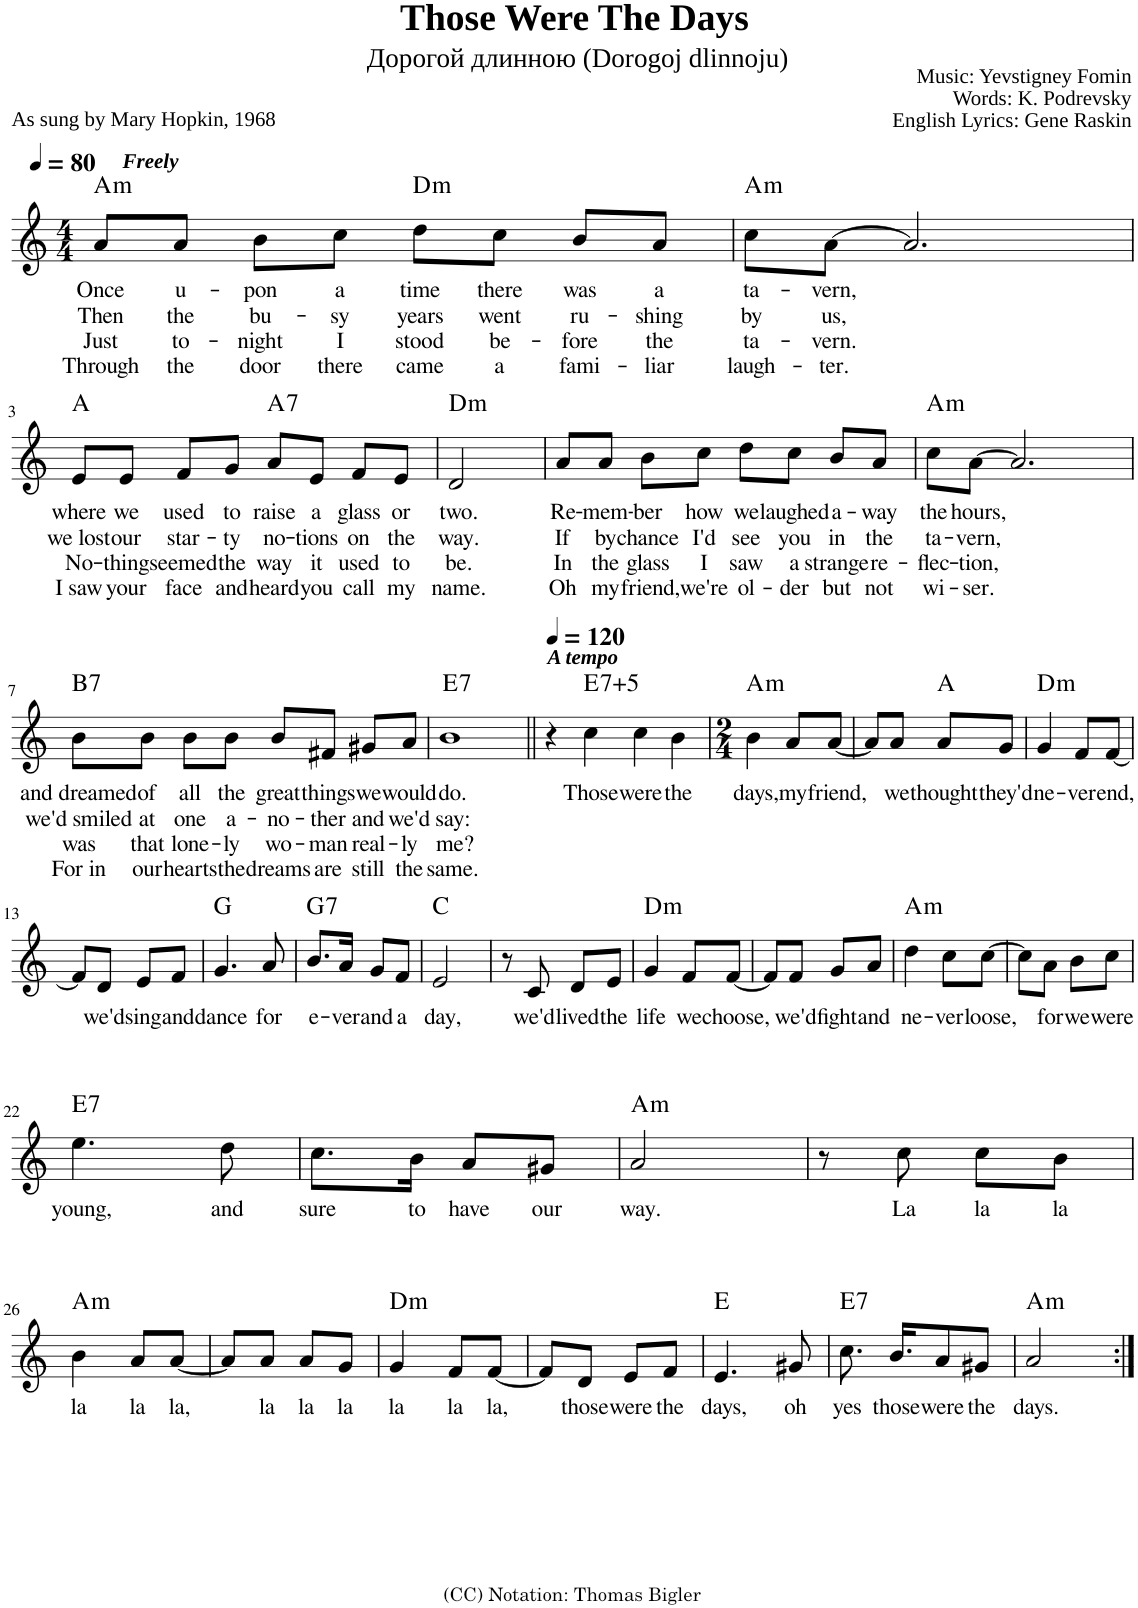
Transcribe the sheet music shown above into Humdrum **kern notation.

**kern	**text	**text	**text	**text	**harte
*part1	*part1	*part1	*part1	*part1	*part1
*staff1	*staff1	*staff1	*staff1	*staff1	*
*I"Orgel	*	*	*	*	*
*I'Org.	*	*	*	*	*
*clefG2	*	*	*	*	*
*k[]	*	*	*	*	*
*M4/4	*	*	*	*	*
*MM80	*	*	*	*	*
=1	=1	=1	=1	=1	=1
!LO:TX:a:Bi:t=Freely	!	!	!	!	!
!	!LO:LY:b	!LO:LY:b	!LO:LY:b	!LO:LY:b	!LO:H:kt=m
8a/L	Once	Then	Just	Through	A:min
!	!LO:LY:b	!LO:LY:b	!LO:LY:b	!LO:LY:b	!
8a/J	u-	-the	to-	-the	.
!	!LO:LY:b	!LO:LY:b	!LO:LY:b	!LO:LY:b	!
8b\L	pon	bu-	-night	door	.
!	!LO:LY:b	!LO:LY:b	!LO:LY:b	!LO:LY:b	!
8cc\J	a	sy	I	there	.
!	!LO:LY:b	!LO:LY:b	!LO:LY:b	!LO:LY:b	!LO:H:kt=m
8dd\L	time	years	stood	came	D:min
!	!LO:LY:b	!LO:LY:b	!LO:LY:b	!LO:LY:b	!
8cc\J	there	went	be-	-a	.
!	!LO:LY:b	!LO:LY:b	!LO:LY:b	!LO:LY:b	!
8b/L	was	ru-	-fore	fami-	.
!	!LO:LY:b	!LO:LY:b	!LO:LY:b	!LO:LY:b	!
8a/J	-a	shing	the	liar	.
=2	=2	=2	=2	=2	=2
!	!LO:LY:b	!LO:LY:b	!LO:LY:b	!LO:LY:b	!LO:H:kt=m
8cc\L	ta-	-by	ta-	-laugh-	A:min
!	!LO:LY:b	!LO:LY:b	!LO:LY:b	!LO:LY:b	!
[8a\J	-vern,	us,	vern.	ter.	.
2.a/]	.	.	.	.	.
!!LO:LB:g=z
=3	=3	=3	=3	=3	=3
!	!LO:LY:b	!LO:LY:b	!LO:LY:b	!LO:LY:b	!
8e/L	where	we lost	No-	-I saw	A:maj
!	!LO:LY:b	!LO:LY:b	!LO:LY:b	!LO:LY:b	!
8e/J	we	our	thing	your	.
!	!LO:LY:b	!LO:LY:b	!LO:LY:b	!LO:LY:b	!
8f/L	used	star-	-seemed	face	.
!	!LO:LY:b	!LO:LY:b	!LO:LY:b	!LO:LY:b	!
8g/J	to	ty	the	and	.
!	!LO:LY:b	!LO:LY:b	!LO:LY:b	!LO:LY:b	!LO:H:kt=7
8a/L	raise	no-	-way	heard	A:7
!	!LO:LY:b	!LO:LY:b	!LO:LY:b	!LO:LY:b	!
8e/J	a	tions	it	you	.
!	!LO:LY:b	!LO:LY:b	!LO:LY:b	!LO:LY:b	!
8f/L	glass	on	used	call	.
!	!LO:LY:b	!LO:LY:b	!LO:LY:b	!LO:LY:b	!
8e/J	or	the	to	my	.
=4	=4	=4	=4	=4	=4
!	!LO:LY:b	!LO:LY:b	!LO:LY:b	!LO:LY:b	!LO:H:kt=m
2d/	two.	way.	be.	name.	D:min
=5	=5	=5	=5	=5	=5
!	!LO:LY:b	!LO:LY:b	!LO:LY:b	!LO:LY:b	!
8a/L	Re-	-If	In	Oh	.
!	!LO:LY:b	!LO:LY:b	!LO:LY:b	!LO:LY:b	!
8a/J	mem-	-by	the	my	.
!	!LO:LY:b	!LO:LY:b	!LO:LY:b	!LO:LY:b	!
8b\L	ber	chance	glass	friend,	.
!	!LO:LY:b	!LO:LY:b	!LO:LY:b	!LO:LY:b	!
8cc\J	how	I'd	I	we're	.
!	!LO:LY:b	!LO:LY:b	!LO:LY:b	!LO:LY:b	!
8dd\L	we	see	saw	ol-	.
!	!LO:LY:b	!LO:LY:b	!LO:LY:b	!LO:LY:b	!
8cc\J	-laughed	you	a	der	.
!	!LO:LY:b	!LO:LY:b	!LO:LY:b	!LO:LY:b	!
8b/L	a-	-in	strange	but	.
!	!LO:LY:b	!LO:LY:b	!LO:LY:b	!LO:LY:b	!
8a/J	way	the	re-	-not	.
=6	=6	=6	=6	=6	=6
!	!LO:LY:b	!LO:LY:b	!LO:LY:b	!LO:LY:b	!LO:H:kt=m
8cc\L	the	ta-	-flec-	-wi-	A:min
!	!LO:LY:b	!LO:LY:b	!LO:LY:b	!LO:LY:b	!
[8a\J	-hours,	vern,	tion,	ser.	.
2.a/]	.	.	.	.	.
!!LO:LB:g=z
=7	=7	=7	=7	=7	=7
!	!LO:LY:b	!LO:LY:b	!LO:LY:b	!LO:LY:b	!LO:H:kt=7
8b\L	and dreamed	we'd smiled	was	For in	B:7
!	!LO:LY:b	!LO:LY:b	!LO:LY:b	!LO:LY:b	!
8b\J	of	at	that	our	.
!	!LO:LY:b	!LO:LY:b	!LO:LY:b	!LO:LY:b	!
8b\L	all	one	lone-	-hearts	.
!	!LO:LY:b	!LO:LY:b	!LO:LY:b	!LO:LY:b	!
8b\J	the	a-	-ly	the	.
!	!LO:LY:b	!LO:LY:b	!LO:LY:b	!LO:LY:b	!
8b/L	great	no-	-wo-	-dreams	.
!	!LO:LY:b	!LO:LY:b	!LO:LY:b	!LO:LY:b	!
8f#X/J	things	ther	man	are	.
!	!LO:LY:b	!LO:LY:b	!LO:LY:b	!LO:LY:b	!
8g#X/L	we	and	real-	-still	.
!	!LO:LY:b	!LO:LY:b	!LO:LY:b	!LO:LY:b	!
8a/J	would	we'd	ly	the	.
=8	=8	=8	=8	=8	=8
!	!LO:LY:b	!LO:LY:b	!LO:LY:b	!LO:LY:b	!LO:H:kt=7
1b	do.	say:	me?	same.	E:7
=9||	=9||	=9||	=9||	=9||	=9||
*MM120	*	*	*	*	*
!LO:TX:a:Bi:t=A tempo	!	!	!	!	!
4r	.	.	.	.	.
!	!LO:LY:b	!	!	!	!LO:H:kt=7
4cc\	Those	.	.	.	E:(3,#5,b7)
!	!LO:LY:b	!	!	!	!
4cc\	were	.	.	.	.
!	!LO:LY:b	!	!	!	!
4b\	the	.	.	.	.
=10	=10	=10	=10	=10	=10
*M2/4	*	*	*	*	*
!	!LO:LY:b	!	!	!	!LO:H:kt=m
4b\	days,	.	.	.	A:min
!	!LO:LY:b	!	!	!	!
8a/L	my	.	.	.	.
!	!LO:LY:b	!	!	!	!
[8a/J	friend,	.	.	.	.
=11	=11	=11	=11	=11	=11
8a/L]	.	.	.	.	.
!	!LO:LY:b	!	!	!	!
8a/J	we	.	.	.	.
!	!LO:LY:b	!	!	!	!
8a/L	thought	.	.	.	A:maj
!	!LO:LY:b	!	!	!	!
8g/J	they'd	.	.	.	.
=12	=12	=12	=12	=12	=12
!	!LO:LY:b	!	!	!	!LO:H:kt=m
4g/	ne-	.	.	.	D:min
!	!LO:LY:b	!	!	!	!
8f/L	-ver	.	.	.	.
!	!LO:LY:b	!	!	!	!
[8f/J	end,	.	.	.	.
!!LO:LB:g=z
=13	=13	=13	=13	=13	=13
8f/L]	.	.	.	.	.
!	!LO:LY:b	!	!	!	!
8d/J	we'd	.	.	.	.
!	!LO:LY:b	!	!	!	!
8e/L	sing	.	.	.	.
!	!LO:LY:b	!	!	!	!
8f/J	and	.	.	.	.
=14	=14	=14	=14	=14	=14
!	!LO:LY:b	!	!	!	!
4.g/	dance	.	.	.	G:maj
!	!LO:LY:b	!	!	!	!
8a/	for	.	.	.	.
=15	=15	=15	=15	=15	=15
!	!LO:LY:b	!	!	!	!LO:H:kt=7
8.b/L	e-	.	.	.	G:7
!	!LO:LY:b	!	!	!	!
16a/Jk	-ver	.	.	.	.
!	!LO:LY:b	!	!	!	!
8g/L	and	.	.	.	.
!	!LO:LY:b	!	!	!	!
8f/J	a	.	.	.	.
=16	=16	=16	=16	=16	=16
!	!LO:LY:b	!	!	!	!
2e/	day,	.	.	.	C:maj
=17	=17	=17	=17	=17	=17
8r	.	.	.	.	.
!	!LO:LY:b	!	!	!	!
8c/	we'd	.	.	.	.
!	!LO:LY:b	!	!	!	!
8d/L	lived	.	.	.	.
!	!LO:LY:b	!	!	!	!
8e/J	the	.	.	.	.
=18	=18	=18	=18	=18	=18
!	!LO:LY:b	!	!	!	!LO:H:kt=m
4g/	life	.	.	.	D:min
!	!LO:LY:b	!	!	!	!
8f/L	we	.	.	.	.
!	!LO:LY:b	!	!	!	!
[8f/J	choose,	.	.	.	.
=19	=19	=19	=19	=19	=19
8f/L]	.	.	.	.	.
!	!LO:LY:b	!	!	!	!
8f/J	we'd	.	.	.	.
!	!LO:LY:b	!	!	!	!
8g/L	fight	.	.	.	.
!	!LO:LY:b	!	!	!	!
8a/J	and	.	.	.	.
=20	=20	=20	=20	=20	=20
!	!LO:LY:b	!	!	!	!LO:H:kt=m
4dd\	ne-	.	.	.	A:min
!	!LO:LY:b	!	!	!	!
8cc\L	-ver	.	.	.	.
!	!LO:LY:b	!	!	!	!
[8cc\J	loose,	.	.	.	.
=21	=21	=21	=21	=21	=21
8cc\L]	.	.	.	.	.
!	!LO:LY:b	!	!	!	!
8a\J	for	.	.	.	.
!	!LO:LY:b	!	!	!	!
8b\L	we	.	.	.	.
!	!LO:LY:b	!	!	!	!
8cc\J	were	.	.	.	.
!!LO:LB:g=z
=22	=22	=22	=22	=22	=22
!	!LO:LY:b	!	!	!	!LO:H:kt=7
4.ee\	young,	.	.	.	E:7
!	!LO:LY:b	!	!	!	!
8dd\	and	.	.	.	.
=23	=23	=23	=23	=23	=23
!	!LO:LY:b	!	!	!	!
8.cc\L	sure	.	.	.	.
!	!LO:LY:b	!	!	!	!
16b\Jk	to	.	.	.	.
!	!LO:LY:b	!	!	!	!
8a/L	have	.	.	.	.
!	!LO:LY:b	!	!	!	!
8g#X/J	our	.	.	.	.
=24	=24	=24	=24	=24	=24
!	!LO:LY:b	!	!	!	!LO:H:kt=m
2a/	way.	.	.	.	A:min
=25	=25	=25	=25	=25	=25
8r	.	.	.	.	.
!	!LO:LY:b	!	!	!	!
8cc\	La	.	.	.	.
!	!LO:LY:b	!	!	!	!
8cc\L	la	.	.	.	.
!	!LO:LY:b	!	!	!	!
8b\J	la	.	.	.	.
!!LO:LB:g=z
=26	=26	=26	=26	=26	=26
!	!LO:LY:b	!	!	!	!LO:H:kt=m
4b\	la	.	.	.	A:min
!	!LO:LY:b	!	!	!	!
8a/L	la	.	.	.	.
!	!LO:LY:b	!	!	!	!
[8a/J	la,	.	.	.	.
=27	=27	=27	=27	=27	=27
8a/L]	.	.	.	.	.
!	!LO:LY:b	!	!	!	!
8a/J	la	.	.	.	.
!	!LO:LY:b	!	!	!	!
8a/L	la	.	.	.	.
!	!LO:LY:b	!	!	!	!
8g/J	la	.	.	.	.
=28	=28	=28	=28	=28	=28
!	!LO:LY:b	!	!	!	!LO:H:kt=m
4g/	la	.	.	.	D:min
!	!LO:LY:b	!	!	!	!
8f/L	la	.	.	.	.
!	!LO:LY:b	!	!	!	!
[8f/J	la,	.	.	.	.
=29	=29	=29	=29	=29	=29
8f/L]	.	.	.	.	.
!	!LO:LY:b	!	!	!	!
8d/J	those	.	.	.	.
!	!LO:LY:b	!	!	!	!
8e/L	were	.	.	.	.
!	!LO:LY:b	!	!	!	!
8f/J	the	.	.	.	.
=30	=30	=30	=30	=30	=30
!	!LO:LY:b	!	!	!	!
4.e/	days,	.	.	.	E:maj
!	!LO:LY:b	!	!	!	!
8g#X/	oh	.	.	.	.
=31	=31	=31	=31	=31	=31
!	!LO:LY:b	!	!	!	!LO:H:kt=7
8.cc\	yes	.	.	.	E:7
!	!LO:LY:b	!	!	!	!
16.b/KL	those	.	.	.	.
!	!LO:LY:b	!	!	!	!
8a/	were	.	.	.	.
!	!LO:LY:b	!	!	!	!
[16.g#X/J	the	.	.	.	.
=32	=32	=32	=32	=32	=32
!	!LO:LY:b	!	!	!	!LO:H:kt=m
2a/	days.	.	.	.	A:min
32g#/J]	.	.	.	.	.
=:|!	=:|!	=:|!	=:|!	=:|!	=:|!
*-	*-	*-	*-	*-	*-
